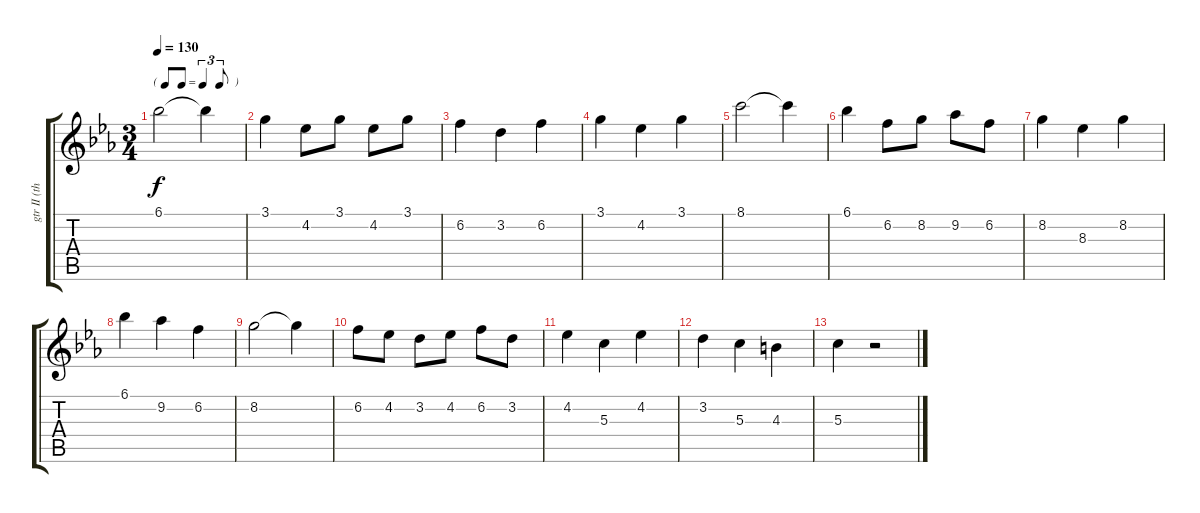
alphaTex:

\track ("gtr II (theme)" "gtr II (th") {instrument electricguitarjazz}
\staff {score tabs}
\tuning (E4 B3 G3 D3 A2 E2) {hide}
\ts (3 4)
\tf triplet8th
\tempo 130
\clef g2
\ks cminor
6.1.2{dy f} 6.1{t}.4 |
3.1.4 4.2.8 3.1.8 4.2.8 3.1.8 |
6.2.4 3.2.4 6.2.4 |
3.1.4 4.2.4 3.1.4 |
8.1.2 8.1{t}.4 |
6.1.4 6.2.8 8.2.8 9.2.8 6.2.8 |
8.2.4 8.3.4 8.2.4 |
6.1.4 9.2.4 6.2.4 |
8.2.2 8.2{t}.4 |
6.2.8 4.2.8 3.2.8 4.2.8 6.2.8 3.2.8 |
4.2.4 5.3.4 4.2.4 |
3.2.4 5.3.4 4.3.4 |
5.3.4 r.2
